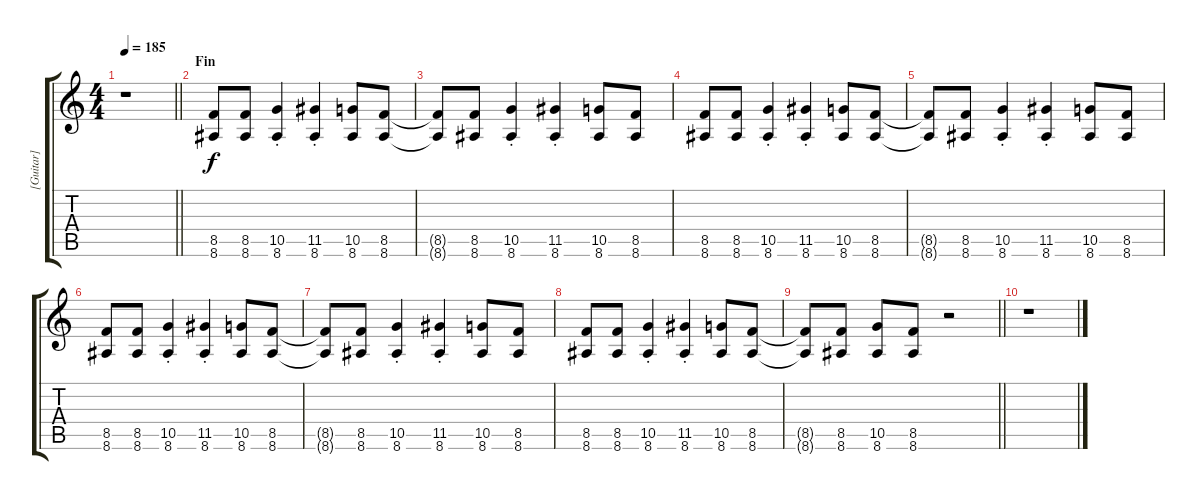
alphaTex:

\track ("[Guitar]" "[Guitar]") {instrument overdrivenguitar}
\staff {score tabs}
\tuning (E4 B3 G3 D3 A2 D2) {hide}
\ts (4 4)
\tempo 185
\clef g2
\barLineRight lightlight
\ks c
r.1{dy f} |
\section ("" "Fin")
(8.5 8.6).8 (8.5 8.6).8 (10.5{st} 8.6).4 (11.5{st} 8.6).4 (10.5 8.6).8 (8.5 8.6).8 |
(8.5{t} 8.6{t}).8 (8.5 8.6).8 (10.5{st} 8.6).4 (11.5{st} 8.6).4 (10.5 8.6).8 (8.5 8.6).8 |
(8.5 8.6).8 (8.5 8.6).8 (10.5{st} 8.6).4 (11.5{st} 8.6).4 (10.5 8.6).8 (8.5 8.6).8 |
(8.5{t} 8.6{t}).8 (8.5 8.6).8 (10.5{st} 8.6).4 (11.5{st} 8.6).4 (10.5 8.6).8 (8.5 8.6).8 |
(8.5 8.6).8 (8.5 8.6).8 (10.5{st} 8.6).4 (11.5{st} 8.6).4 (10.5 8.6).8 (8.5 8.6).8 |
(8.5{t} 8.6{t}).8 (8.5 8.6).8 (10.5{st} 8.6).4 (11.5{st} 8.6).4 (10.5 8.6).8 (8.5 8.6).8 |
(8.5 8.6).8 (8.5 8.6).8 (10.5{st} 8.6).4 (11.5{st} 8.6).4 (10.5 8.6).8 (8.5 8.6).8 |
\barLineRight lightlight
(8.5{t} 8.6{t}).8 (8.5 8.6).8 (10.5 8.6).8 (8.5 8.6).8 r.2 |
r.1
